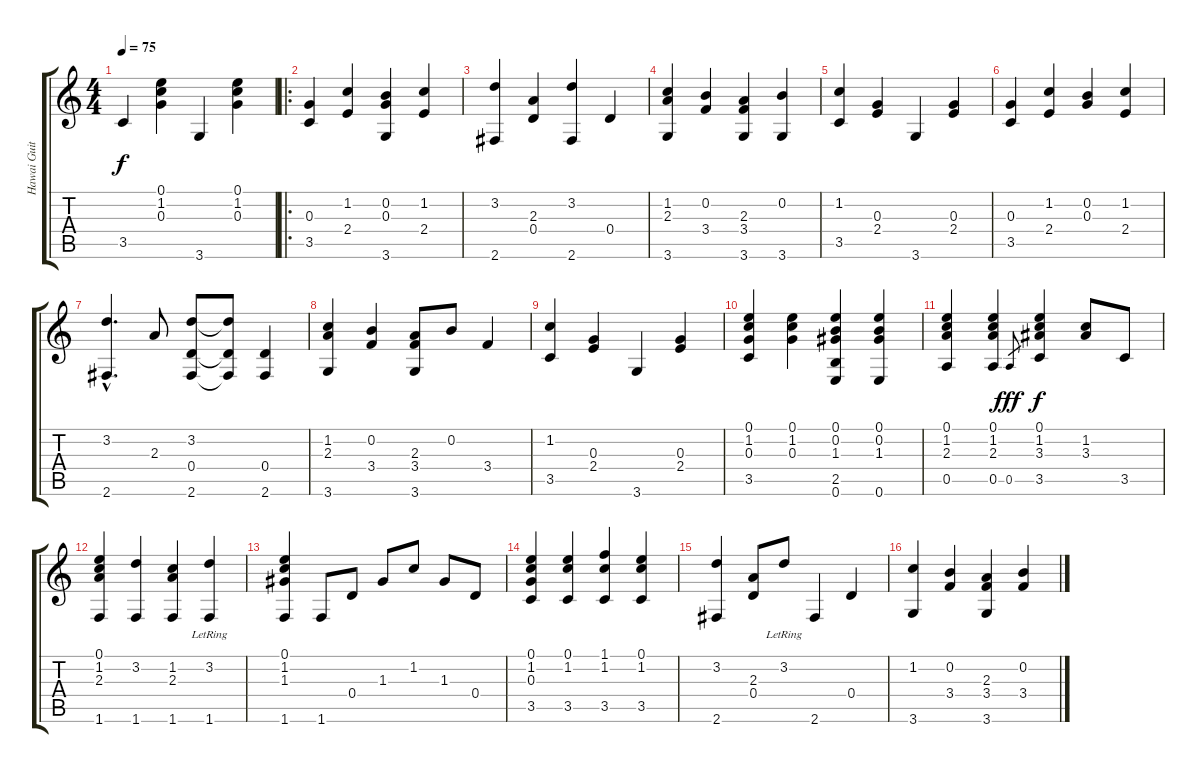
\track ("Hawai Guitar" "Hawai Guit") {instrument acousticguitarsteel}
\staff {score tabs}
\tuning (E4 B3 G3 D3 A2 E2) {hide}
\ts (4 4)
\tempo 75
\clef g2
\ks c
3.5.4{dy f instrument acousticguitarsteel} (0.1 1.2 0.3).4 3.6.4 (0.1 1.2 0.3).4 |
\ro
(0.3 3.5).4 (1.2 2.4).4 (0.2 0.3 3.6).4 (1.2 2.4).4 |
(3.2 2.6).4 (2.3 0.4).4 (3.2 2.6).4 0.4.4 |
(1.2 2.3 3.6).4 (0.2 3.4).4 (2.3 3.4 3.6).4 (0.2 3.6).4 |
(1.2 3.5).4 (0.3 2.4).4 3.6.4 (0.3 2.4).4 |
(0.3 3.5).4 (1.2 2.4).4 (0.2 0.3).4 (1.2 2.4).4 |
(3.2{hac} 2.6{hac}).4{d} 2.3.8 (3.2 0.4 2.6).8 (3.2{t} 0.4{t} 2.6{t}).8 (0.4 2.6).4 |
(1.2 2.3 3.6).4 (0.2 3.4).4 (2.3 3.4 3.6).8 0.2.8 3.4.4 |
(1.2 3.5).4 (0.3 2.4).4 3.6.4 (0.3 2.4).4 |
(0.1 1.2 0.3 3.5).4 (0.1 1.2 0.3).4 (0.1 0.2 1.3 2.5 0.6).4 (0.1 0.2 1.3 0.6).4 |
(0.1 1.2 2.3 0.5).4 (0.1 1.2 2.3 0.5).4 0.5.8{gr dy fff} (0.1 1.2 3.3 3.5).4{dy f} (1.2 3.3).8 3.5.8 |
(0.1 1.2 2.3 1.6).4 (3.2 1.6).4 (1.2 2.3 1.6).4 (3.2 1.6{lr}).4 |
(0.1 1.2 1.3 1.6).4 1.6.8 0.4.8 1.3.8 1.2.8 1.3.8 0.4.8 |
(0.1 1.2 0.3 3.5).4 (0.1 1.2 3.5).4 (1.1 1.2 3.5).4 (0.1 1.2 3.5).4 |
(3.2 2.6).4 (2.3 0.4).8 3.2{lr}.8 2.6.4 0.4.4 |
(1.2 3.6).4 (0.2 3.4).4 (2.3 3.4 3.6).4 (0.2 3.4).4
